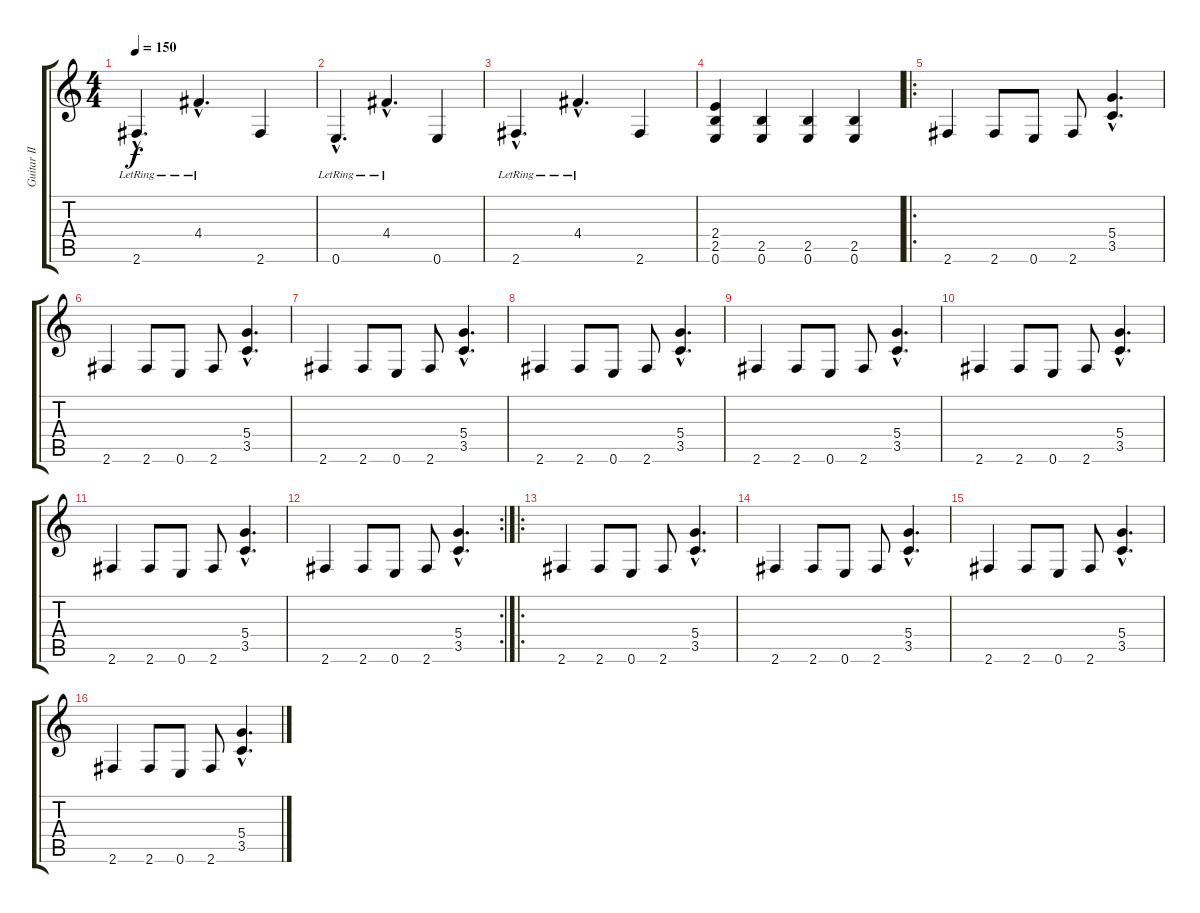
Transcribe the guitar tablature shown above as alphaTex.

\track ("Guitar II" "Guitar II") {instrument distortionguitar}
\staff {score tabs}
\tuning (E4 B3 G3 D3 A2 E2) {hide}
\ts (4 4)
\tempo 150
\clef g2
\ks c
2.6{hac lr}.4{d dy f} 4.4{hac lr}.4{d} 2.6.4 |
0.6{hac lr}.4{d} 4.4{hac lr}.4{d} 0.6.4 |
2.6{hac lr}.4{d} 4.4{hac lr}.4{d} 2.6.4 |
(2.4 2.5 0.6).4 (2.5 0.6).4 (2.5 0.6).4 (2.5 0.6).4 |
\ro
2.6.4 2.6.8 0.6.8 2.6.8 (5.4{hac} 3.5{hac}).4{d} |
2.6.4 2.6.8 0.6.8 2.6.8 (5.4{hac} 3.5{hac}).4{d} |
2.6.4 2.6.8 0.6.8 2.6.8 (5.4{hac} 3.5{hac}).4{d} |
2.6.4 2.6.8 0.6.8 2.6.8 (5.4{hac} 3.5{hac}).4{d} |
2.6.4 2.6.8 0.6.8 2.6.8 (5.4{hac} 3.5{hac}).4{d} |
2.6.4 2.6.8 0.6.8 2.6.8 (5.4{hac} 3.5{hac}).4{d} |
2.6.4 2.6.8 0.6.8 2.6.8 (5.4{hac} 3.5{hac}).4{d} |
\rc 2
2.6.4 2.6.8 0.6.8 2.6.8 (5.4{hac} 3.5{hac}).4{d} |
\ro
2.6.4 2.6.8 0.6.8 2.6.8 (5.4{hac} 3.5{hac}).4{d} |
2.6.4 2.6.8 0.6.8 2.6.8 (5.4{hac} 3.5{hac}).4{d} |
2.6.4 2.6.8 0.6.8 2.6.8 (5.4{hac} 3.5{hac}).4{d} |
2.6.4 2.6.8 0.6.8 2.6.8 (5.4{hac} 3.5{hac}).4{d}
